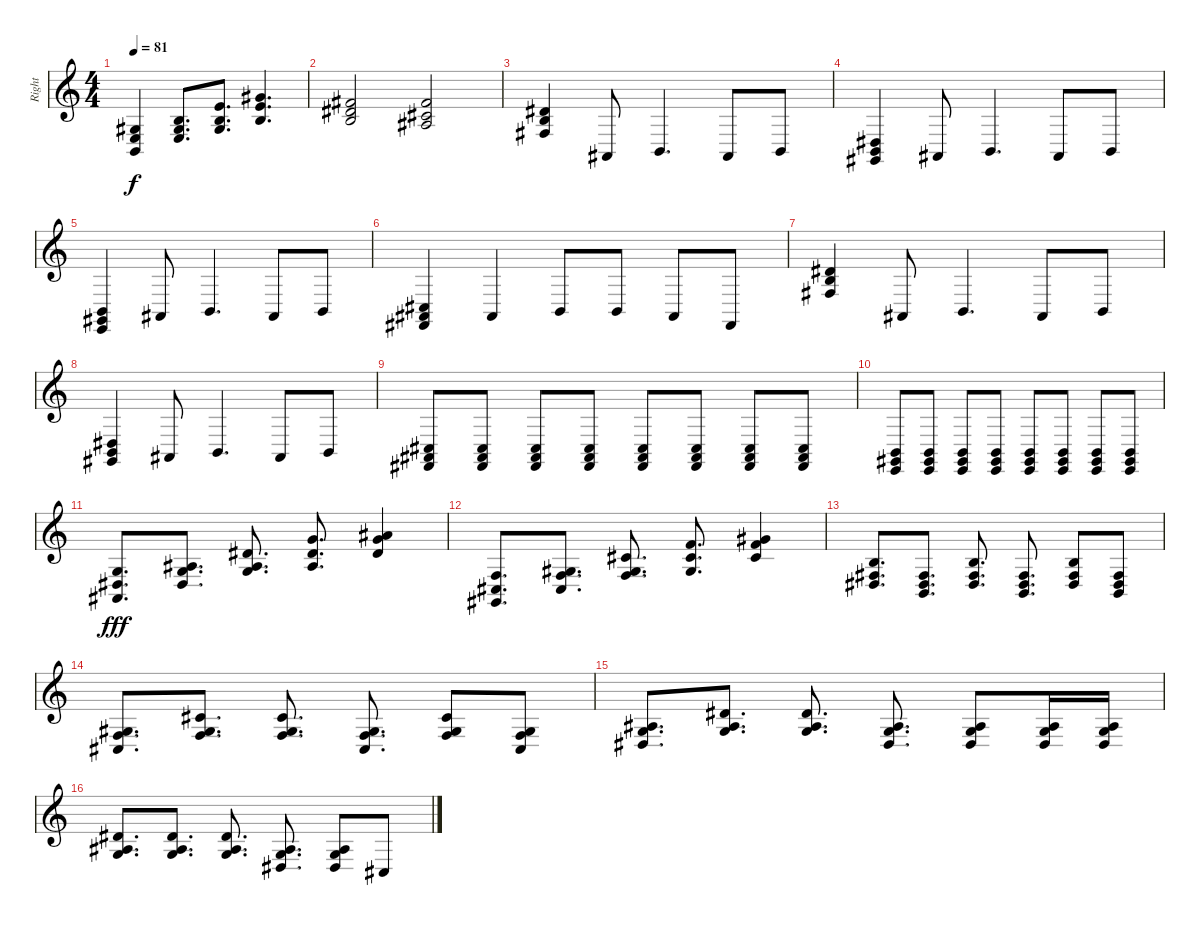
\track ("Right" "Right") {instrument acousticgrandpiano bank 4}
\staff {score}
\tuning (Gb4 E2 G2 D2 D2 D2) {hide}
\ts (4 4)
\tempo 81
\clef g2
\ks c
(12.2 13.3 9.4).4{dy f} (16.2 16.3 14.4).8{d} (19.2 21.3 18.4).8{d} (24.2 25.3 21.4).4{d} |
(23.2 23.3 21.4).2 (0.1 21.2 20.4).2 |
(19.2 20.3 16.4).4 8.4.8 9.4.4{d} 8.4.8 9.4.8 |
(7.2 8.3 6.4).4 6.2.8 7.2.4{d} 6.2.8 7.2.8 |
(0.2 4.3 6.4).4 6.2.8 4.3.4{d} 3.3.8 4.3.8 |
(6.2 6.3 4.4).4 6.2.4 4.3.8 4.3.8 3.3.8 4.4.8 |
(19.2 20.3 16.4).4 8.4.8 9.4.4{d} 8.4.8 9.4.8 |
(7.2 8.3 6.4).4 6.2.8 7.2.4{d} 6.2.8 7.2.8 |
(6.2 6.3 4.4).8{volume 16} (6.2 6.3 4.4).8 (6.2 6.3 4.4).8 (6.2 6.3 4.4).8 (6.2 6.3 4.4).8 (6.2 6.3 4.4).8 (6.2 6.3 4.4).8 (6.2 6.3 4.4).8 |
(0.2 4.3 6.4).8 (4.2 4.3 2.4).8 (4.2 4.3 2.4).8 (4.2 4.3 2.4).8 (4.2 4.3 2.4).8 (4.2 4.3 2.4).8 (4.2 4.3 2.4).8 (4.2 4.3 2.4).8 |
(11.2 3.3 17.4).8{d dy fff} (15.2 15.3 13.4).8{d} (18.2 20.3 17.4).8{d beam Up beam split} (23.2 24.3 20.4).8{d} (1.1 30.2 20.3).4 |
(9.2 1.3 15.4).8{d} (13.2 13.3 11.4).8{d} (16.2 18.3 15.4).8{d} (21.2 18.4 27.5).8{d} (25.3 23.4 27.5).4 |
(11.2 16.3 16.5).8{d} (11.2 4.3 16.5).8{d} (14.2 16.3 13.4).8{d} (7.2 11.3 13.4).8{d} (14.2 8.3 21.4).8 (11.2 4.3 16.4).8 |
(13.2 6.3 18.4).8{d} (21.2 13.3 15.5).8{d} (13.2 18.4 23.5).8{d} (13.2 13.3 11.4).8{d} (16.2 18.3 15.4).8 (13.2 6.3 18.4).8 |
(15.2 8.3 20.4).8{d} (15.2 15.3 25.5).8{d} (18.2 20.3 17.4).8{d} (11.2 12.3 20.4).8{d} (11.2 12.3 20.4).8 (18.2 12.3 13.4).16 (15.2 8.3 20.4).16 |
(18.2 12.3 25.4).8{d} (18.2 12.3 25.4).8{d} (23.2 15.3 17.4).8{d} (15.2 15.3 13.4).8{d} (15.2 15.3 13.4).8 6.3.8
